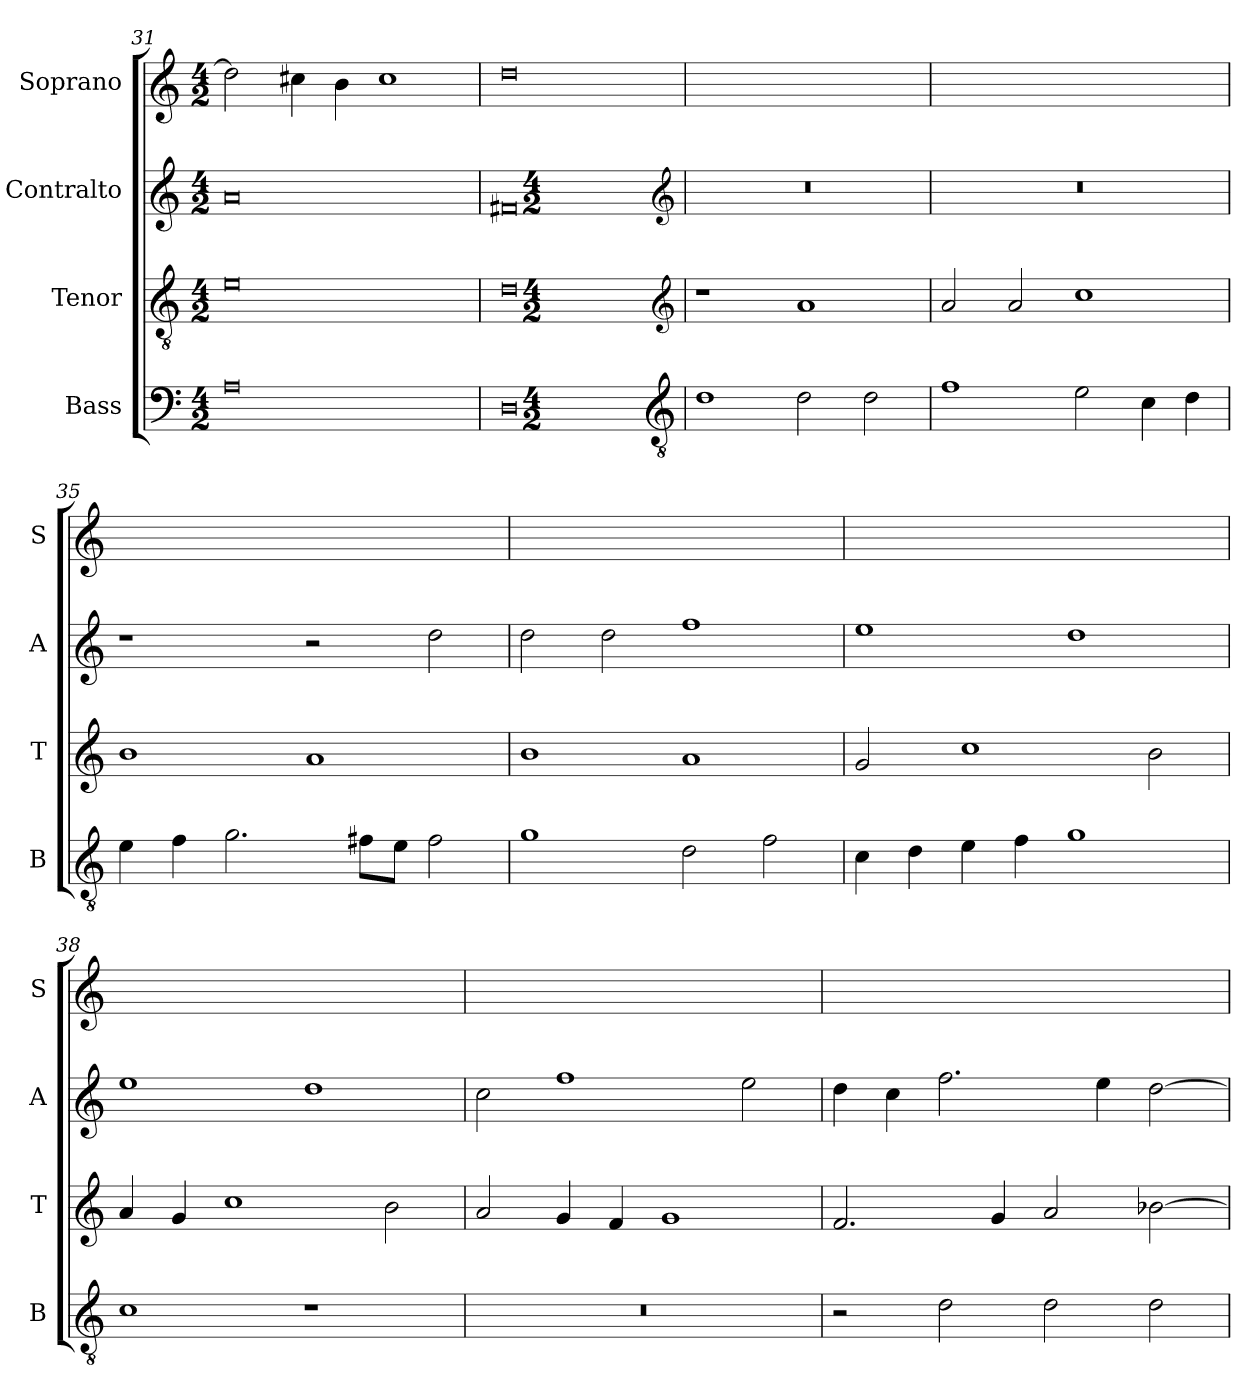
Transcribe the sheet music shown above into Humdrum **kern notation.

**kern	**kern	**kern	**kern
*part4	*part3	*part2	*part1
*staff4	*staff3	*staff2	*staff1
*I"Bass	*I"Tenor	*I"Contralto	*I"Soprano
*I'B	*I'T	*I'A	*I'S
*clefF4	*clefGv2	*clefG2	*clefG2
*k[]	*k[]	*k[]	*k[]
*D:dor	*D:dor	*D:dor	*D:dor
*M4/2	*M4/2	*M4/2	*M4/2
=31	=31	=31	=31
0A	0e	0a	2dd]
.	.	.	4cc#X
.	.	.	4b
.	.	.	1cc#
=32	=32	=32	=32
0D	0d	0f#X	0dd
*clefGv2	*clefG2	*clefG2	*
*k[]	*k[]	*k[]	*
*D:dor	*D:dor	*D:dor	*
*M4/2	*M4/2	*M4/2	*
=33	=33	=33	=33
1d	1r	0r	0ryy
2d	1a	.	.
2d	.	.	.
=34	=34	=34	=34
1f	2a	0r	0ryy
.	2a	.	.
2e	1cc	.	.
4c	.	.	.
4d	.	.	.
=35	=35	=35	=35
4e	1b	1r	0ryy
4f	.	.	.
2.g	.	.	.
.	1a	2r	.
8f#X\L	.	.	.
8e\J	.	.	.
2f#	.	2dd	.
=36	=36	=36	=36
1g	1b	2dd	0ryy
.	.	2dd	.
2d	1a	1ff	.
2f	.	.	.
=37	=37	=37	=37
4c	2g	1ee	0ryy
4d	.	.	.
4e	1cc	.	.
4f	.	.	.
1g	.	1dd	.
.	2b	.	.
=38	=38	=38	=38
1c	4a	1ee	0ryy
.	4g	.	.
.	1cc	.	.
1r	.	1dd	.
.	2b	.	.
=39	=39	=39	=39
0r	2a	2cc	0ryy
.	4g	1ff	.
.	4f	.	.
.	1g	.	.
.	.	2ee	.
=40	=40	=40	=40
2r	2.f	4dd	0ryy
.	.	4cc	.
2d	.	2.ff	.
.	4g	.	.
2d	2a	.	.
.	.	4ee	.
2d	[2b-X	[2dd	.
=	=	=	=
*-	*-	*-	*-
